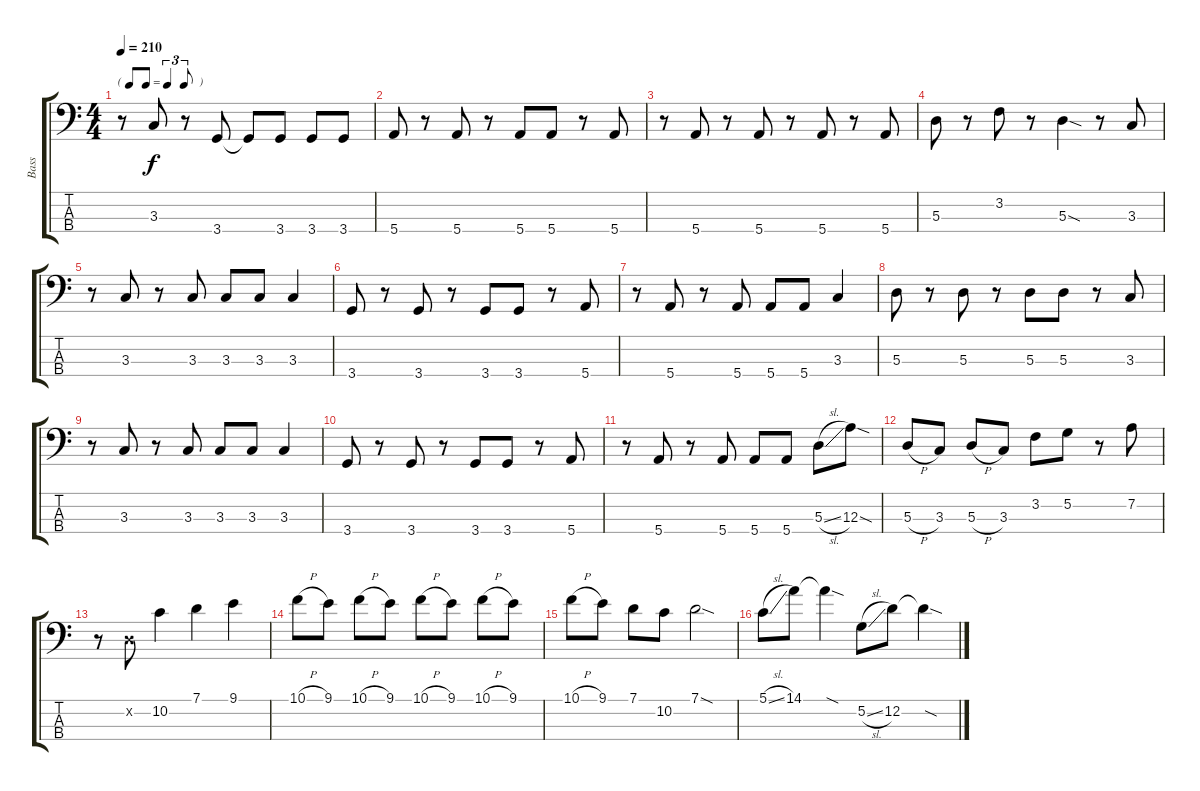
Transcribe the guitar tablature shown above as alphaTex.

\track ("Bass" "Bass") {instrument electricbassfinger}
\staff {score tabs}
\tuning (G2 D2 A1 E1) {hide}
\ts (4 4)
\tf triplet8th
\tempo 210
\clef f4
\ks c
r.8{dy f} 3.3.8 r.8 3.4.8 3.4{t}.8 3.4.8 3.4.8 3.4.8 |
5.4.8 r.8 5.4.8 r.8 5.4.8 5.4.8 r.8 5.4.8 |
r.8 5.4.8 r.8 5.4.8 r.8 5.4.8 r.8 5.4.8 |
5.3.8 r.8 3.2.8 r.8 5.3{sod}.4 r.8 3.3.8 |
r.8 3.3.8 r.8 3.3.8 3.3.8 3.3.8 3.3.4 |
3.4.8 r.8 3.4.8 r.8 3.4.8 3.4.8 r.8 5.4.8 |
r.8 5.4.8 r.8 5.4.8 5.4.8 5.4.8 3.3.4 |
5.3.8 r.8 5.3.8 r.8 5.3.8 5.3.8 r.8 3.3.8 |
r.8 3.3.8 r.8 3.3.8 3.3.8 3.3.8 3.3.4 |
3.4.8 r.8 3.4.8 r.8 3.4.8 3.4.8 r.8 5.4.8 |
r.8 5.4.8 r.8 5.4.8 5.4.8 5.4.8 5.3{sl}.8 12.3{sod}.8 |
5.3{h}.8 3.3.8 5.3{h}.8 3.3.8 3.2.8 5.2.8 r.8 7.2.8 |
r.8 0.2{x}.8 10.2.4 7.1.4 9.1.4 |
10.1{h}.8 9.1.8 10.1{h}.8 9.1.8 10.1{h}.8 9.1.8 10.1{h}.8 9.1.8 |
10.1{h}.8 9.1.8 7.1.8 10.2.8 7.1{sod}.2 |
5.1{sl}.8 14.1.8 14.1{sod t}.4 5.2{sl}.8 12.2.8 12.2{sod t}.4
